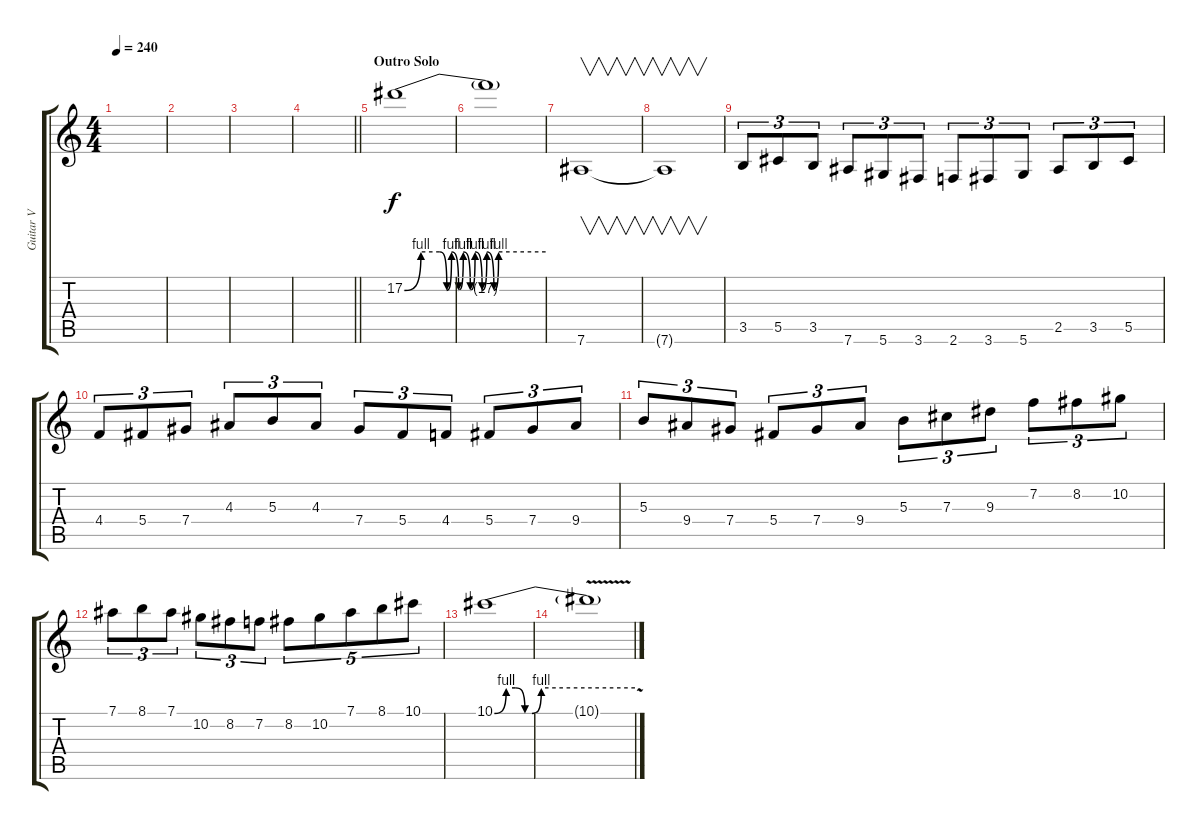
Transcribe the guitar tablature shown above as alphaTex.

\track ("Guitar V" "Guitar V") {instrument distortionguitar}
\staff {score tabs}
\tuning (Eb4 Bb3 Gb3 Db3 Ab2 Eb2) {hide}
\ts (4 4)
\tempo 240
\clef g2
\ks c
|
|
|
\barLineRight lightlight
|
\section ("" "Outro Solo")
17.2{be (custom 0 0 7 4 15 4 18 0 20 4 23 0 25 4 28 0 30 4 33 0 35 4 38 0 40 4 60 4)}.1 |
17.2{t}.1 |
7.6.1{v} |
7.6{t}.1{v} |
3.5.8{tu (3 2)} 5.5.8{tu (3 2)} 3.5.8{tu (3 2)} 7.6.8{tu (3 2)} 5.6.8{tu (3 2)} 3.6.8{tu (3 2)} 2.6.8{tu (3 2)} 3.6.8{tu (3 2)} 5.6.8{tu (3 2)} 2.5.8{tu (3 2)} 3.5.8{tu (3 2)} 5.5.8{tu (3 2)} |
4.4.8{tu (3 2)} 5.4.8{tu (3 2)} 7.4.8{tu (3 2)} 4.3.8{tu (3 2)} 5.3.8{tu (3 2)} 4.3.8{tu (3 2)} 7.4.8{tu (3 2)} 5.4.8{tu (3 2)} 4.4.8{tu (3 2)} 5.4.8{tu (3 2)} 7.4.8{tu (3 2)} 9.4.8{tu (3 2)} |
5.3.8{tu (3 2)} 9.4.8{tu (3 2)} 7.4.8{tu (3 2)} 5.4.8{tu (3 2)} 7.4.8{tu (3 2)} 9.4.8{tu (3 2)} 5.3.8{tu (3 2)} 7.3.8{tu (3 2)} 9.3.8{tu (3 2)} 7.2.8{tu (3 2)} 8.2.8{tu (3 2)} 10.2.8{tu (3 2)} |
7.1.8{tu (3 2)} 8.1.8{tu (3 2)} 7.1.8{tu (3 2)} 10.2.8{tu (3 2)} 8.2.8{tu (3 2)} 7.2.8{tu (3 2)} 8.2.8{tu (5 4)} 10.2.8{tu (5 4)} 7.1.8{tu (5 4)} 8.1.8{tu (5 4)} 10.1.8{tu (5 4)} |
10.1{be (custom 0 0 5 4 9 4 13 0 16 0 20 4 60 4)}.1 |
10.1{v t}.1
